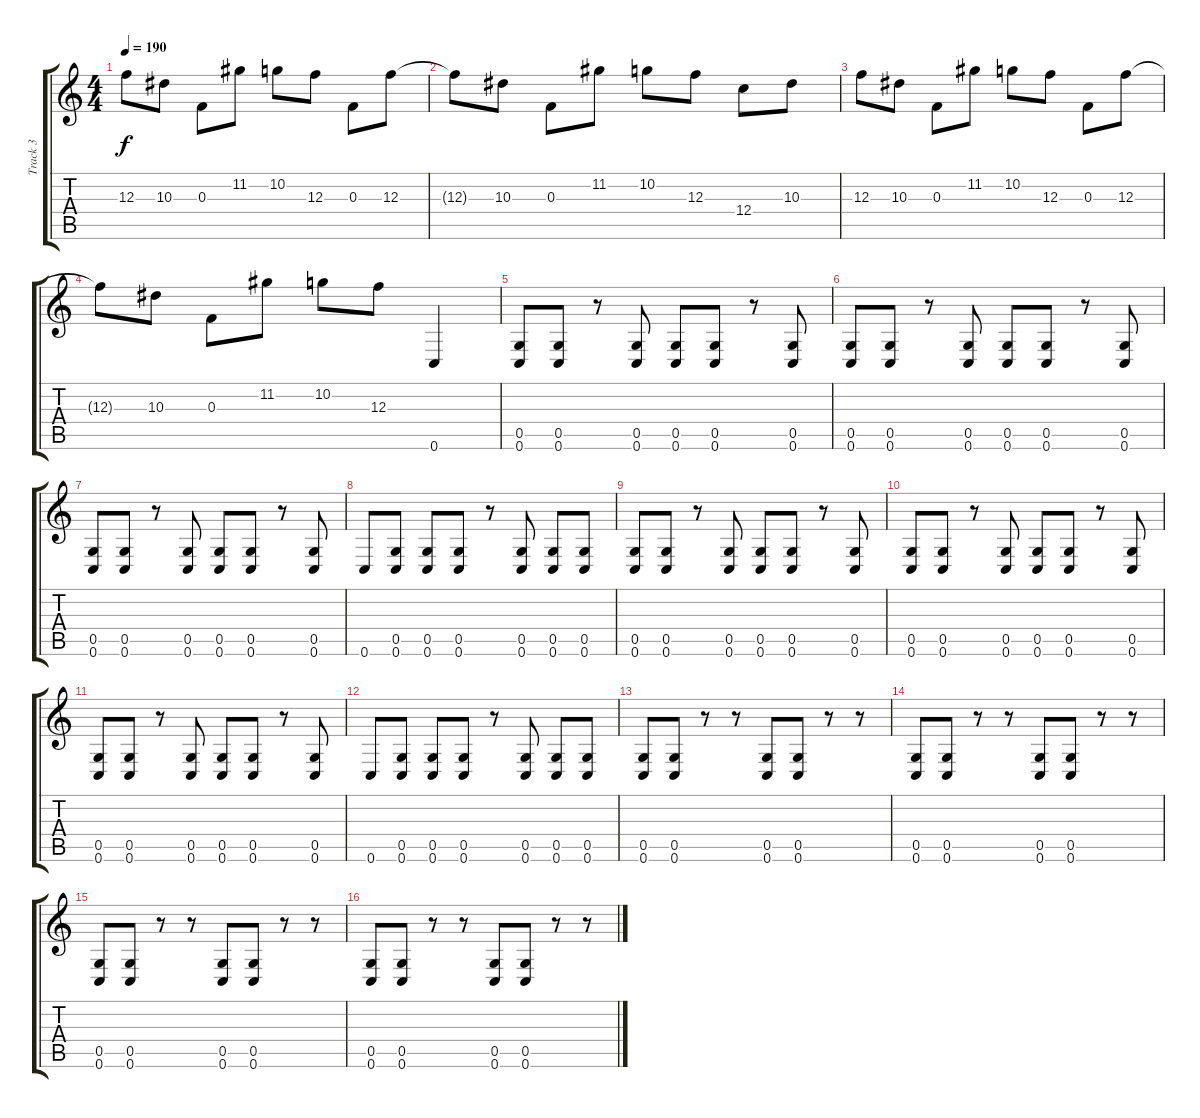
\track ("Track 3" "Track 3") {instrument overdrivenguitar}
\staff {score tabs}
\tuning (D4 A3 F3 C3 G2 C2) {hide}
\ts (4 4)
\tempo 190
\clef g2
\ks c
12.3.8{dy f} 10.3.8 0.3.8 11.2.8 10.2.8 12.3.8 0.3.8 12.3.8 |
12.3{t}.8 10.3.8 0.3.8 11.2.8 10.2.8 12.3.8 12.4.8 10.3.8 |
12.3.8 10.3.8 0.3.8 11.2.8 10.2.8 12.3.8 0.3.8 12.3.8 |
12.3{t}.8 10.3.8 0.3.8 11.2.8 10.2.8 12.3.8 0.6.4 |
(0.5 0.6).8 (0.5 0.6).8 r.8 (0.5 0.6).8 (0.5 0.6).8 (0.5 0.6).8 r.8 (0.5 0.6).8 |
(0.5 0.6).8 (0.5 0.6).8 r.8 (0.5 0.6).8 (0.5 0.6).8 (0.5 0.6).8 r.8 (0.5 0.6).8 |
(0.5 0.6).8 (0.5 0.6).8 r.8 (0.5 0.6).8 (0.5 0.6).8 (0.5 0.6).8 r.8 (0.5 0.6).8 |
0.6.8 (0.5 0.6).8 (0.5 0.6).8 (0.5 0.6).8 r.8 (0.5 0.6).8 (0.5 0.6).8 (0.5 0.6).8 |
(0.5 0.6).8 (0.5 0.6).8 r.8 (0.5 0.6).8 (0.5 0.6).8 (0.5 0.6).8 r.8 (0.5 0.6).8 |
(0.5 0.6).8 (0.5 0.6).8 r.8 (0.5 0.6).8 (0.5 0.6).8 (0.5 0.6).8 r.8 (0.5 0.6).8 |
(0.5 0.6).8 (0.5 0.6).8 r.8 (0.5 0.6).8 (0.5 0.6).8 (0.5 0.6).8 r.8 (0.5 0.6).8 |
0.6.8 (0.5 0.6).8 (0.5 0.6).8 (0.5 0.6).8 r.8 (0.5 0.6).8 (0.5 0.6).8 (0.5 0.6).8 |
(0.5 0.6).8 (0.5 0.6).8 r.8 r.8 (0.5 0.6).8 (0.5 0.6).8 r.8 r.8 |
(0.5 0.6).8 (0.5 0.6).8 r.8 r.8 (0.5 0.6).8 (0.5 0.6).8 r.8 r.8 |
(0.5 0.6).8 (0.5 0.6).8 r.8 r.8 (0.5 0.6).8 (0.5 0.6).8 r.8 r.8 |
(0.5 0.6).8 (0.5 0.6).8 r.8 r.8 (0.5 0.6).8 (0.5 0.6).8 r.8 r.8
